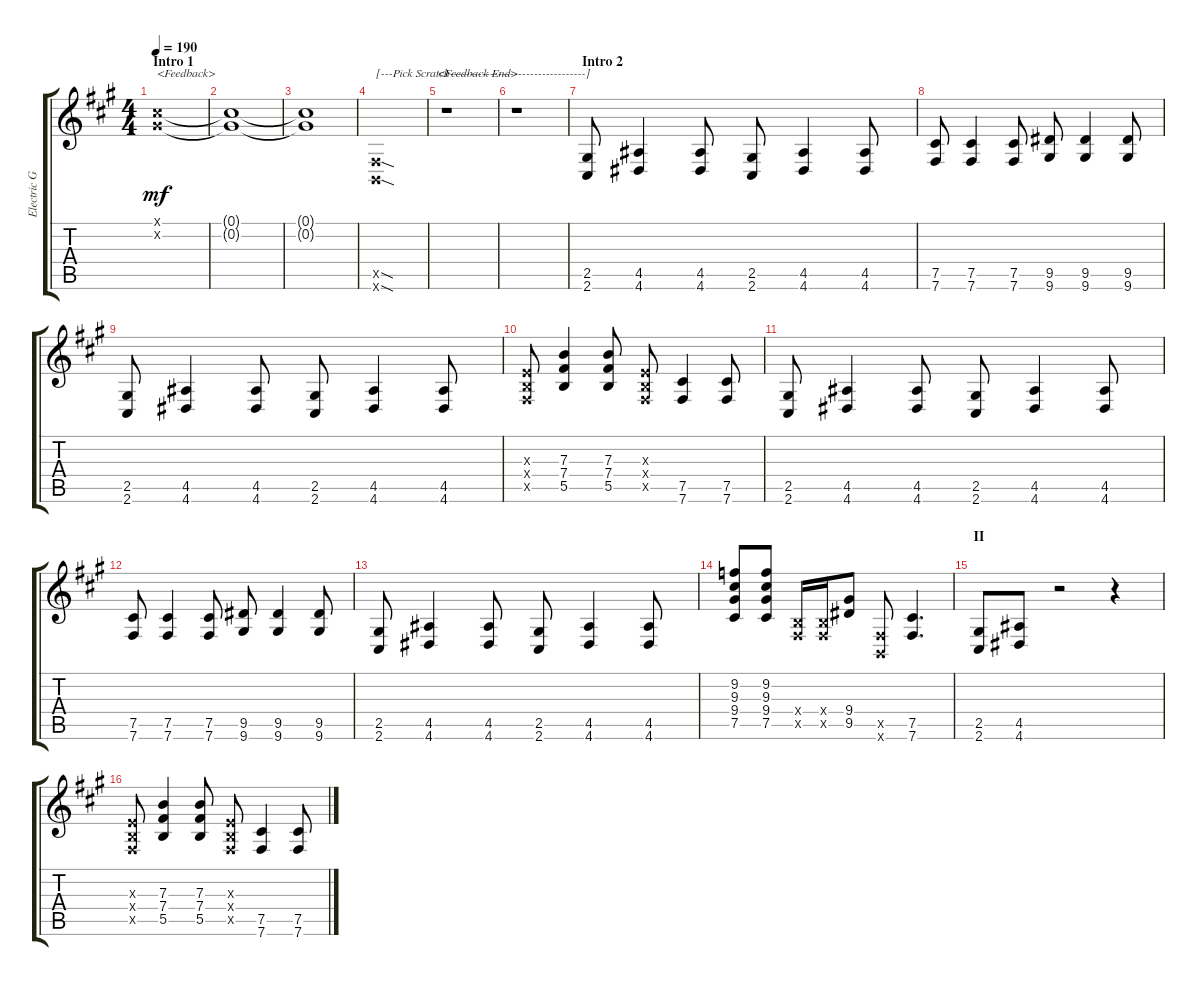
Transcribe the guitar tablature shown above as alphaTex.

\track ("Electric Guitar <葵>" "Electric G") {instrument distortionguitar}
\staff {score tabs}
\tuning (Db4 Ab3 E3 B2 Gb2 B1) {hide}
\ts (4 4)
\section ("" "Intro 1")
\tempo 190
\clef g2
\ks a
(0.1{x} 0.2{x}).1{txt "<Feedback>" dy mf instrument distortionguitar} |
(0.1{t} 0.2{t}).1 |
(0.1{t} 0.2{t}).1{txt "                                            <Feedback End>"} |
(0.5{sod x} 0.6{sod x}).1{txt "[---Pick Scratch----------------------------------]"} |
r.1 |
r.1 |
\section ("" "Intro 2")
(2.5 2.6).8 (4.5 4.6).4 (4.5 4.6).8 (2.5 2.6).8 (4.5 4.6).4 (4.5 4.6).8 |
(7.5 7.6).8 (7.5 7.6).4 (7.5 7.6).8 (9.5 9.6).8 (9.5 9.6).4 (9.5 9.6).8 |
(2.5 2.6).8 (4.5 4.6).4 (4.5 4.6).8 (2.5 2.6).8 (4.5 4.6).4 (4.5 4.6).8 |
(0.3{x} 0.4{x} 0.5{x}).8 (7.3 7.4 5.5).4 (7.3 7.4 5.5).8 (0.3{x} 0.4{x} 0.5{x}).8 (7.5 7.6).4 (7.5 7.6).8 |
(2.5 2.6).8 (4.5 4.6).4 (4.5 4.6).8 (2.5 2.6).8 (4.5 4.6).4 (4.5 4.6).8 |
(7.5 7.6).8 (7.5 7.6).4 (7.5 7.6).8 (9.5 9.6).8 (9.5 9.6).4 (9.5 9.6).8 |
(2.5 2.6).8 (4.5 4.6).4 (4.5 4.6).8 (2.5 2.6).8 (4.5 4.6).4 (4.5 4.6).8 |
(9.2 9.3 9.4 7.5).8 (9.2 9.3 9.4 7.5).8 (0.4{x} 0.5{x}).16 (0.4{x} 0.5{x}).16 (9.4 9.5).8 (0.5{x} 0.6{x}).8 (7.5 7.6).4{d} |
\section ("" "II")
(2.5 2.6).8 (4.5 4.6).8 r.2 r.4 |
(0.3{x} 0.4{x} 0.5{x}).8 (7.3 7.4 5.5).4 (7.3 7.4 5.5).8 (0.3{x} 0.4{x} 0.5{x}).8 (7.5 7.6).4 (7.5 7.6).8
